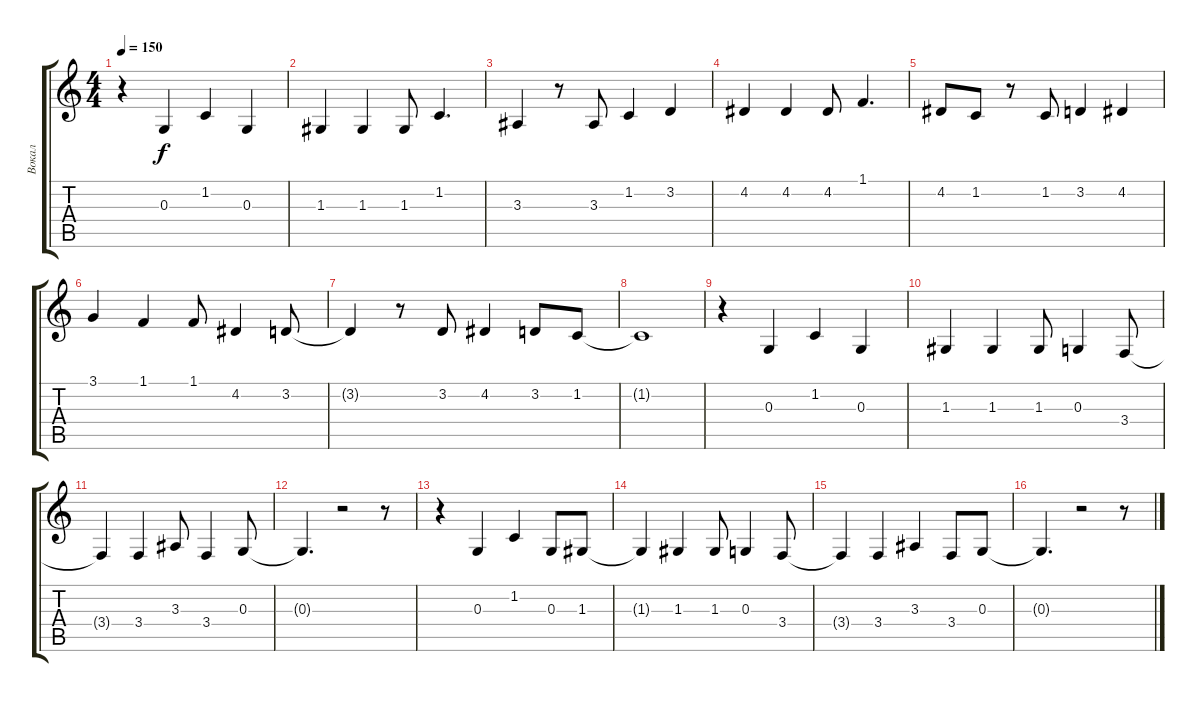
\track ("Вокал" "Вокал") {instrument altosax}
\staff {score tabs}
\tuning (E4 B3 G3 D3 A2 E2) {hide}
\ts (4 4)
\tempo 150
\clef g2
\ks c
r.4{dy f} 0.3.4 1.2.4 0.3.4 |
1.3.4 1.3.4 1.3.8 1.2.4{d} |
3.3.4 r.8 3.3.8 1.2.4 3.2.4 |
4.2.4 4.2.4 4.2.8 1.1.4{d} |
4.2.8 1.2.8 r.8 1.2.8 3.2.4 4.2.4 |
3.1.4 1.1.4 1.1.8 4.2.4 3.2.8 |
3.2{t}.4 r.8 3.2.8 4.2.4 3.2.8 1.2.8 |
1.2{t}.1 |
r.4 0.3.4 1.2.4 0.3.4 |
1.3.4 1.3.4 1.3.8 0.3.4 3.4.8 |
3.4{t}.4 3.4.4 3.3.8 3.4.4 0.3.8 |
0.3{t}.4{d} r.2 r.8 |
r.4 0.3.4 1.2.4 0.3.8 1.3.8 |
1.3{t}.4 1.3.4 1.3.8 0.3.4 3.4.8 |
3.4{t}.4 3.4.4 3.3.4 3.4.8 0.3.8 |
0.3{t}.4{d} r.2 r.8
